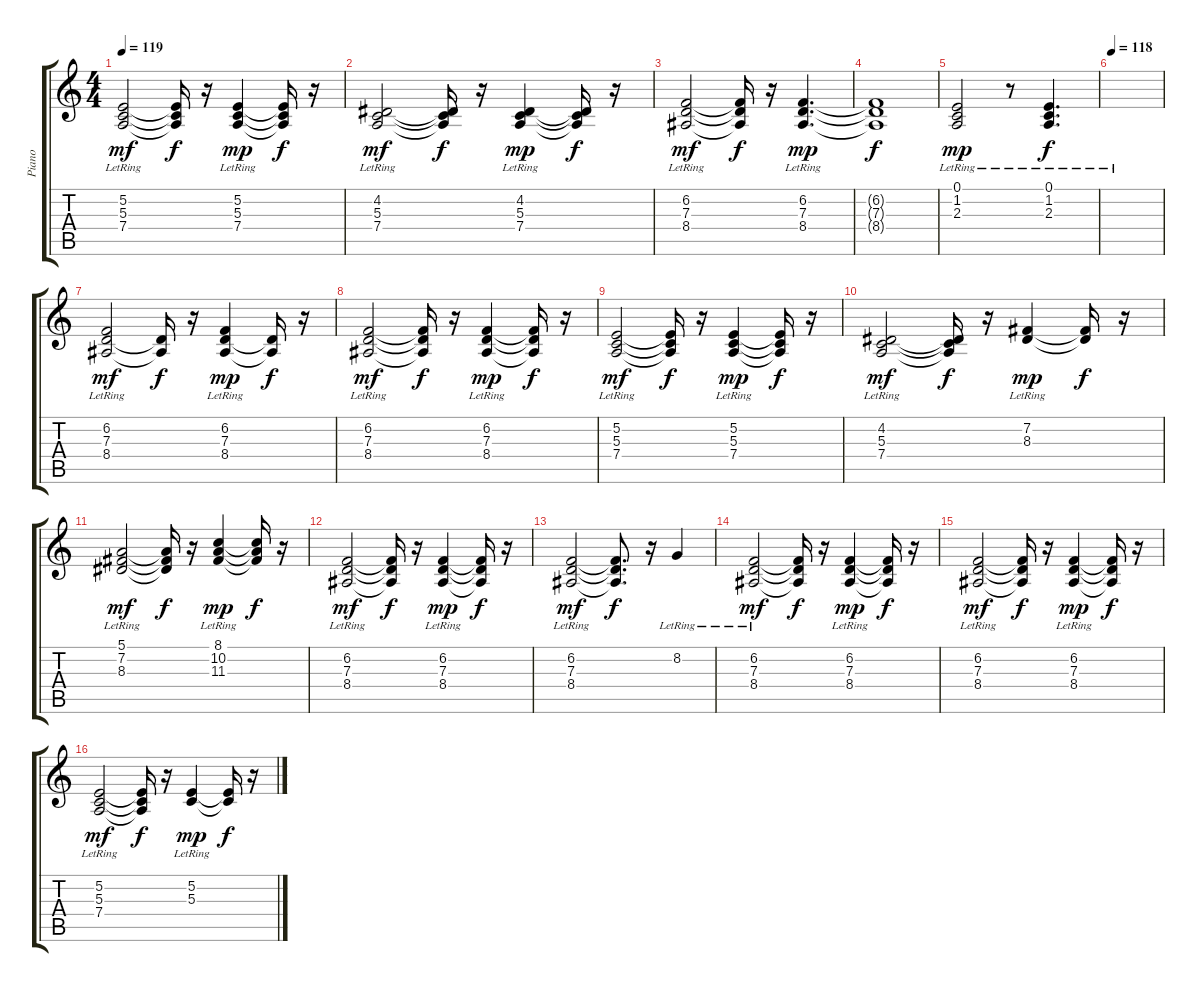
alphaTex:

\track ("Piano" "Piano") {instrument acousticgrandpiano}
\staff {score tabs}
\tuning (E4 B3 G3 D3 A2 E2) {hide}
\ts (4 4)
\tempo 119
\clef g2
\ks c
(5.2{lr} 5.3{lr} 7.4{lr}).2{dy mf} (5.2{t} 5.3{t} 7.4{t}).16{dy f} r.16 (5.2{lr} 5.3{lr} 7.4{lr}).4{dy mp} (5.2{t} 5.3{t} 7.4{t}).16{dy f} r.16 |
(4.2{lr} 5.3{lr} 7.4{lr}).2{dy mf} (4.2{t} 5.3{t} 7.4{t}).16{dy f} r.16 (4.2{lr} 5.3{lr} 7.4{lr}).4{dy mp} (4.2{t} 5.3{t} 7.4{t}).16{dy f} r.16 |
(6.2{lr} 7.3{lr} 8.4{lr}).2{dy mf} (6.2{t} 7.3{t} 8.4{t}).16{dy f} r.16 (6.2{lr} 7.3{lr} 8.4{lr}).4{d dy mp} |
(6.2{t} 7.3{t} 8.4{t}).1{dy f} |
(0.1{lr} 1.2{lr} 2.3{lr}).2{dy mp} r.8 (0.1{lr} 1.2{lr} 2.3{lr}).4{d dy f} |
\tempo 118
|
(6.2 7.3{lr} 8.4{lr}).2{dy mf} (7.3{t} 8.4{t}).16{dy f} r.16 (6.2 7.3{lr} 8.4{lr}).4{dy mp} (7.3{t} 8.4{t}).16{dy f} r.16 |
(6.2{lr} 7.3{lr} 8.4{lr}).2{dy mf} (6.2{t} 7.3{t} 8.4{t}).16{dy f} r.16 (6.2{lr} 7.3{lr} 8.4{lr}).4{dy mp} (6.2{t} 7.3{t} 8.4{t}).16{dy f} r.16 |
(5.2{lr} 5.3{lr} 7.4{lr}).2{dy mf} (5.2{t} 5.3{t} 7.4{t}).16{dy f} r.16 (5.2{lr} 5.3{lr} 7.4{lr}).4{dy mp} (5.2{t} 5.3{t} 7.4{t}).16{dy f} r.16 |
(4.2{lr} 5.3{lr} 7.4{lr}).2{dy mf} (4.2{t} 5.3{t} 7.4{t}).16{dy f} r.16 (7.2{lr} 8.3{lr}).4{dy mp} (7.2{t} 8.3{t}).16{dy f} r.16 |
(5.1{lr} 7.2{lr} 8.3{lr}).2{dy mf} (5.1{t} 7.2{t} 8.3{t}).16{dy f} r.16 (8.1{lr} 10.2{lr} 11.3{lr}).4{dy mp} (8.1{t} 10.2{t} 11.3{t}).16{dy f} r.16 |
(6.2{lr} 7.3{lr} 8.4{lr}).2{dy mf} (6.2{t} 7.3{t} 8.4{t}).16{dy f} r.16 (6.2{lr} 7.3{lr} 8.4{lr}).4{dy mp} (6.2{t} 7.3{t} 8.4{t}).16{dy f} r.16 |
(6.2{lr} 7.3{lr} 8.4{lr}).2{dy mf} (6.2{t} 7.3{t} 8.4{t}).8{d dy f} r.16 8.2{lr}.4 |
(6.2{lr} 7.3{lr} 8.4{lr}).2{dy mf} (6.2{t} 7.3{t} 8.4{t}).16{dy f} r.16 (6.2{lr} 7.3{lr} 8.4{lr}).4{dy mp} (6.2{t} 7.3{t} 8.4{t}).16{dy f} r.16 |
(6.2{lr} 7.3{lr} 8.4{lr}).2{dy mf} (6.2{t} 7.3{t} 8.4{t}).16{dy f} r.16 (6.2{lr} 7.3{lr} 8.4{lr}).4{dy mp} (6.2{t} 7.3{t} 8.4{t}).16{dy f} r.16 |
(5.2{lr} 5.3{lr} 7.4{lr}).2{dy mf} (5.2{t} 5.3{t} 7.4{t}).16{dy f} r.16 (5.2{lr} 5.3{lr}).4{dy mp} (5.2{t} 5.3{t}).16{dy f} r.16
